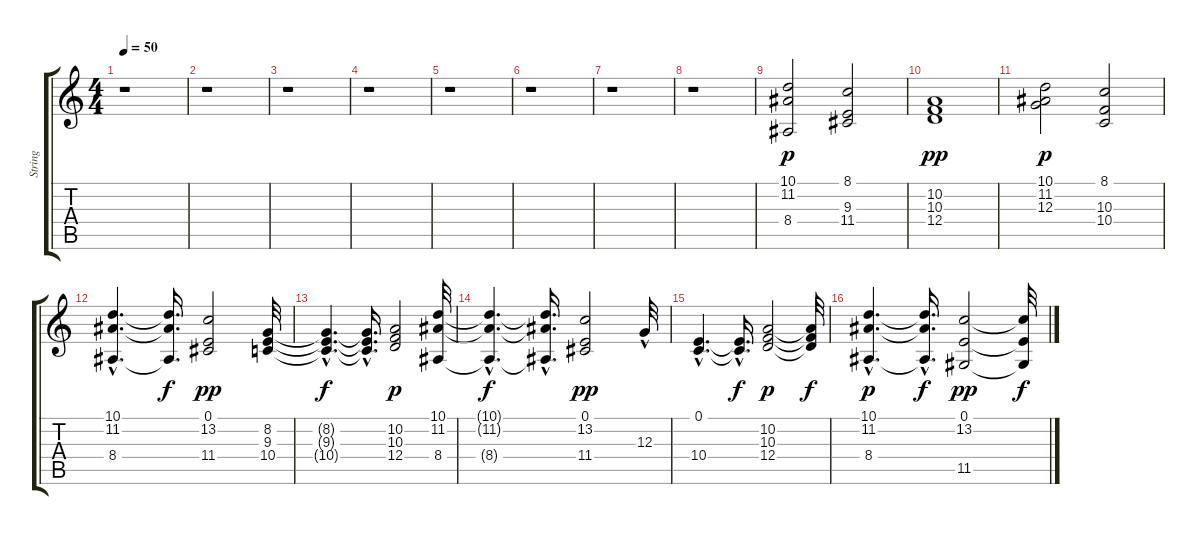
\track ("String" "String") {instrument stringensemble2}
\staff {score tabs}
\tuning (E4 B3 G3 D3 A2 E2) {hide}
\ts (4 4)
\tempo 50
\clef g2
\ks c
r.1{dy p instrument stringensemble2} |
r.1 |
r.1 |
r.1 |
r.1 |
r.1 |
r.1 |
r.1 |
(10.1 11.2 8.4).2 (8.1 9.3 11.4).2 |
(10.2 10.3 12.4).1{dy pp} |
(10.1 11.2 12.3).2{dy p} (8.1 10.3 10.4).2 |
(10.1{hac} 11.2{hac} 8.4{hac}).4{d} (10.1{t} 11.2{t} 8.4{t}).16{d dy f} (0.1 13.2 11.4).2{dy pp} (8.2 9.3 10.4).32 |
(8.2{hac t} 9.3{hac t} 10.4{hac t}).4{d dy f} (8.2{hac t} 9.3{hac t} 10.4{hac t}).16{d} (10.2 10.3 12.4).2{dy p} (10.1 11.2 8.4).32 |
(10.1{hac t} 11.2{hac t} 8.4{hac t}).4{d dy f} (10.1{hac t} 11.2{hac t} 8.4{hac t}).16{d} (0.1 13.2 11.4).2{dy pp} 12.3{hac}.32 |
(0.1{hac} 10.4{hac}).4{d} (0.1{hac t} 10.4{hac t}).16{d dy f} (10.2 10.3 12.4).2{dy p} (10.2{t} 10.3{t} 12.4{t}).32{dy f} |
(10.1{hac} 11.2{hac} 8.4{hac}).4{d dy p} (10.1{hac t} 11.2{hac t} 8.4{hac t}).16{d dy f} (0.1 13.2 11.5).2{dy pp} (0.1{t} 13.2{t} 11.5{t}).32{dy f}
